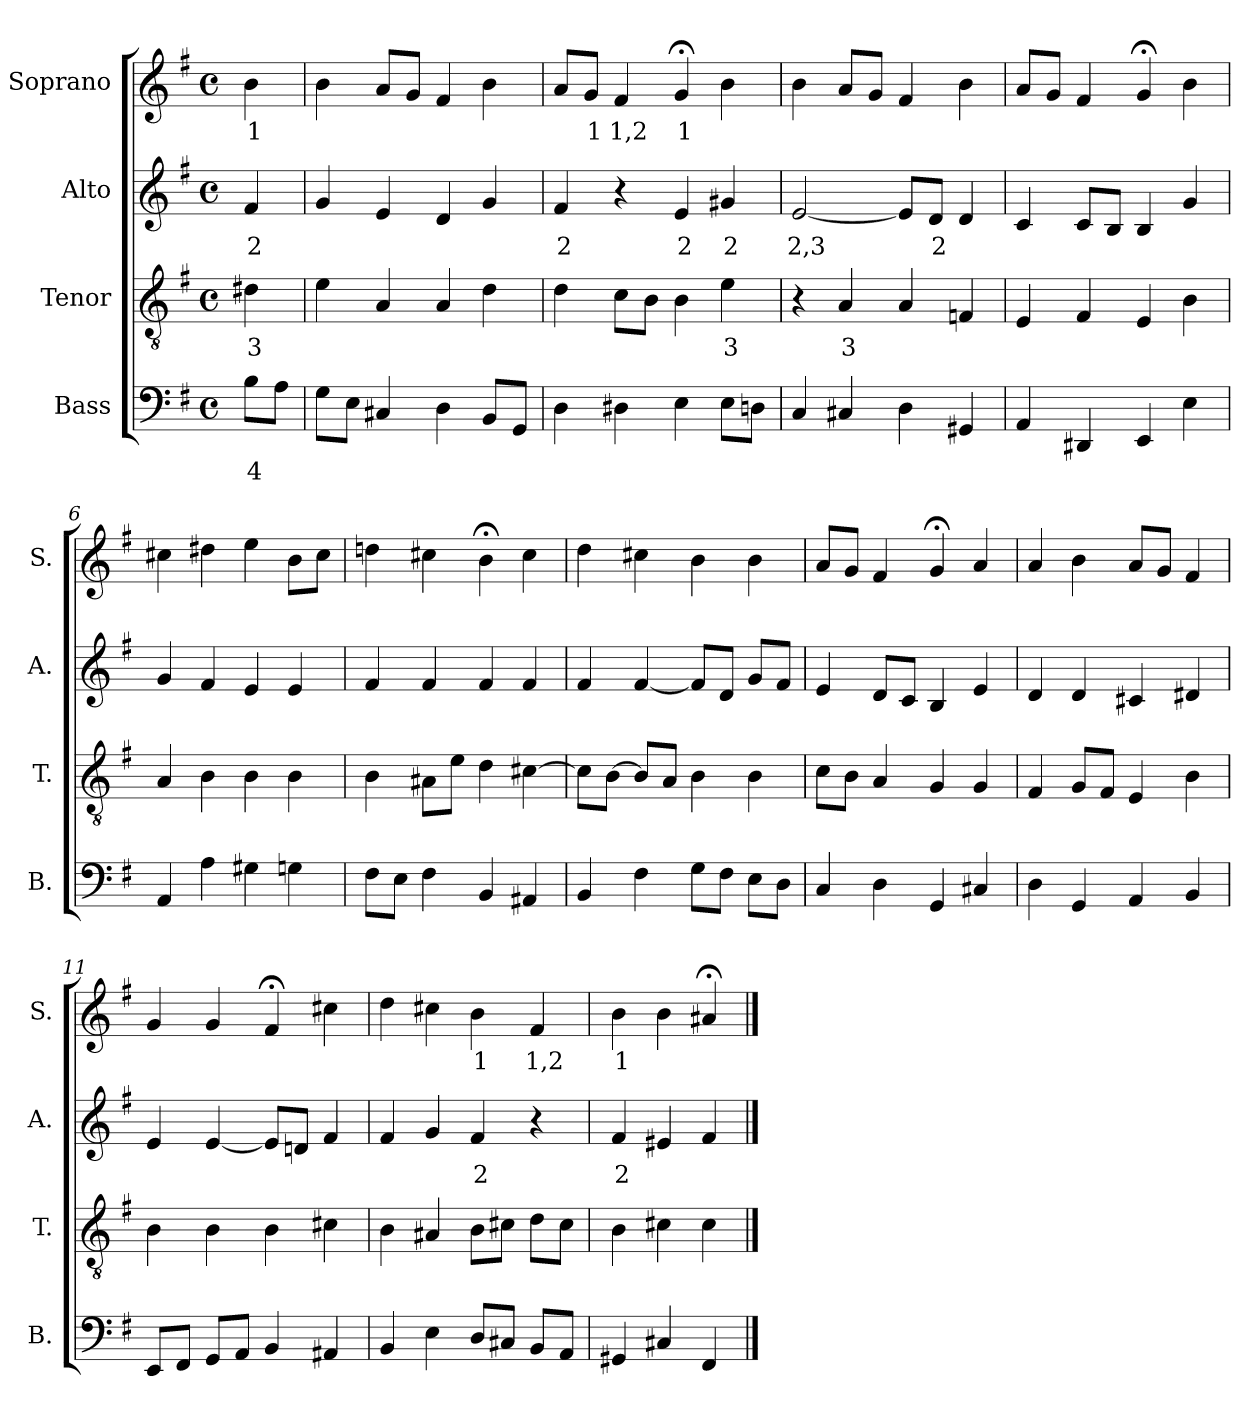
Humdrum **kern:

**kern	**text	**kern	**text	**kern	**text	**kern	**text
*part4	*part4	*part3	*part3	*part2	*part2	*part1	*part1
*staff4	*staff4	*staff3	*staff3	*staff2	*staff2	*staff1	*staff1
*I"Bass	*	*I"Tenor	*	*I"Alto	*	*I"Soprano	*
*I'B.	*	*I'T.	*	*I'A.	*	*I'S.	*
*clefF4	*	*clefGv2	*	*clefG2	*	*clefG2	*
*k[f#]	*	*k[f#]	*	*k[f#]	*	*k[f#]	*
*e:	*	*e:	*	*e:	*	*e:	*
*M4/4	*	*M4/4	*	*M4/4	*	*M4/4	*
*met(c)	*	*met(c)	*	*met(c)	*	*met(c)	*
*MM120	*	*MM120	*	*MM120	*	*MM120	*
=1	=1	=1	=1	=1	=1	=1	=1
8Bi\L	4	4d#Xj\	3	4f#Z/	2	4bV\	1
8Ai\J	.	.	.	.	.	.	.
=2	=2	=2	=2	=2	=2	=2	=2
8Gi\L	.	4ej\	.	4gZ/	.	4bV\	.
8Ei\J	.	.	.	.	.	.	.
4C#Xi/	.	4Aj/	.	4eZ/	.	8aV/L	.
.	.	.	.	.	.	8gV/J	.
4Di\	.	4Aj/	.	4dZ/	.	4f#V/	.
8BBi/L	.	4dj\	.	4gZ/	.	4bV\	.
8GGi/J	.	.	.	.	.	.	.
=3	=3	=3	=3	=3	=3	=3	=3
4Di\	.	4dj\	.	4f#Z/	2	8aV/L	.
.	.	.	.	.	.	8gV/J	1
4D#Xi\	.	8cj\L	.	4r	.	4f#V/	1,2
.	.	8Bj\J	.	.	.	.	.
4Ei\	.	4Bj\	.	4eZ/	2	4g;<V/	1
8Ei\L	.	4ej\	3	4g#XZ/	2	4bV\	.
8Dni\J	.	.	.	.	.	.	.
=4	=4	=4	=4	=4	=4	=4	=4
4Ci/	.	4r	.	[2eZ/	2,3	4bV\	.
4C#Xi/	.	4Aj/	3	.	.	8aV/L	.
.	.	.	.	.	.	8gV/J	.
4Di\	.	4Aj/	.	8eZ/L]	.	4f#V/	.
.	.	.	.	8dZ/J	2	.	.
4GG#Xi/	.	4Fnj/	.	4dZ/	.	4bV\	.
=5	=5	=5	=5	=5	=5	=5	=5
4AAi/	.	4Ej/	.	4cZ/	.	8aV/L	.
.	.	.	.	.	.	8gV/J	.
4DD#Xi/	.	4F#j/	.	8cZ/L	.	4f#V/	.
.	.	.	.	8BZ/J	.	.	.
4EEi/	.	4Ej/	.	4BZ/	.	4g;<V/	.
4Ei\	.	4Bj\	.	4gZ/	.	4bV\	.
!!LO:LB:g=z
=6	=6	=6	=6	=6	=6	=6	=6
4AAi/	.	4Aj/	.	4gZ/	.	4cc#XV\	.
4Ai\	.	4Bj\	.	4f#Z/	.	4dd#XV\	.
4G#Xi\	.	4Bj\	.	4eZ/	.	4eeV\	.
4Gni\	.	4Bj\	.	4eZ/	.	8bV\L	.
.	.	.	.	.	.	8cc#V\J	.
=7	=7	=7	=7	=7	=7	=7	=7
8F#i\L	.	4Bj\	.	4f#Z/	.	4ddnV\	.
8Ei\J	.	.	.	.	.	.	.
4F#i\	.	8A#Xj\L	.	4f#Z/	.	4cc#XV\	.
.	.	8ej\J	.	.	.	.	.
4BBi/	.	4dj\	.	4f#Z/	.	4b;<V\	.
4AA#Xi/	.	[4c#Xj\	.	4f#Z/	.	4cc#V\	.
=8	=8	=8	=8	=8	=8	=8	=8
4BBi/	.	8c#j\L]	.	4f#Z/	.	4ddV\	.
.	.	[8Bj\J	.	.	.	.	.
4F#i\	.	8Bj/L]	.	[4f#Z/	.	4cc#XV\	.
.	.	8Aj/J	.	.	.	.	.
8Gi\L	.	4Bj\	.	8f#Z/L]	.	4bV\	.
8F#i\J	.	.	.	8dZ/J	.	.	.
8Ei\L	.	4Bj\	.	8gZ/L	.	4bV\	.
8Di\J	.	.	.	8f#Z/J	.	.	.
=9	=9	=9	=9	=9	=9	=9	=9
4Ci/	.	8cj\L	.	4eZ/	.	8aV/L	.
.	.	8Bj\J	.	.	.	8gV/J	.
4Di\	.	4Aj/	.	8dZ/L	.	4f#V/	.
.	.	.	.	8cZ/J	.	.	.
4GGi/	.	4Gj/	.	4BZ/	.	4g;<V/	.
4C#Xi/	.	4Gj/	.	4eZ/	.	4aV/	.
!!LO:PB:g=z
=10	=10	=10	=10	=10	=10	=10	=10
4Di\	.	4F#j/	.	4dZ/	.	4aV/	.
4GGi/	.	8Gj/L	.	4dZ/	.	4bV\	.
.	.	8F#j/J	.	.	.	.	.
4AAi/	.	4Ej/	.	4c#XZ/	.	8aV/L	.
.	.	.	.	.	.	8gV/J	.
4BBi/	.	4Bj\	.	4d#XZ/	.	4f#V/	.
=11	=11	=11	=11	=11	=11	=11	=11
8EEi/L	.	4Bj\	.	4eZ/	.	4gV/	.
8FF#i/J	.	.	.	.	.	.	.
8GGi/L	.	4Bj\	.	[4eZ/	.	4gV/	.
8AAi/J	.	.	.	.	.	.	.
4BBi/	.	4Bj\	.	8eZ/L]	.	4f#;<V/	.
.	.	.	.	8dnZ/J	.	.	.
4AA#Xi/	.	4c#Xj\	.	4f#Z/	.	4cc#XV\	.
=12	=12	=12	=12	=12	=12	=12	=12
4BBi/	.	4Bj\	.	4f#Z/	.	4ddV\	.
4Ei\	.	4A#Xj/	.	4gZ/	.	4cc#XV\	.
8Di/L	.	8Bj\L	.	4f#Z/	2	4bV\	1
8C#Xi/J	.	8c#Xj\J	.	.	.	.	.
8BBi/L	.	8dj\L	.	4r	.	4f#V/	1,2
8AAi/J	.	8c#j\J	.	.	.	.	.
=13	=13	=13	=13	=13	=13	=13	=13
4GG#Xi/	.	4Bj\	.	4f#Z/	2	4bV\	1
4C#Xi/	.	4c#Xj\	.	4e#XZ/	.	4bV\	.
4FF#i/	.	4c#j\	.	4f#Z/	.	4a#X;<V/	.
==	==	==	==	==	==	==	==
*-	*-	*-	*-	*-	*-	*-	*-
